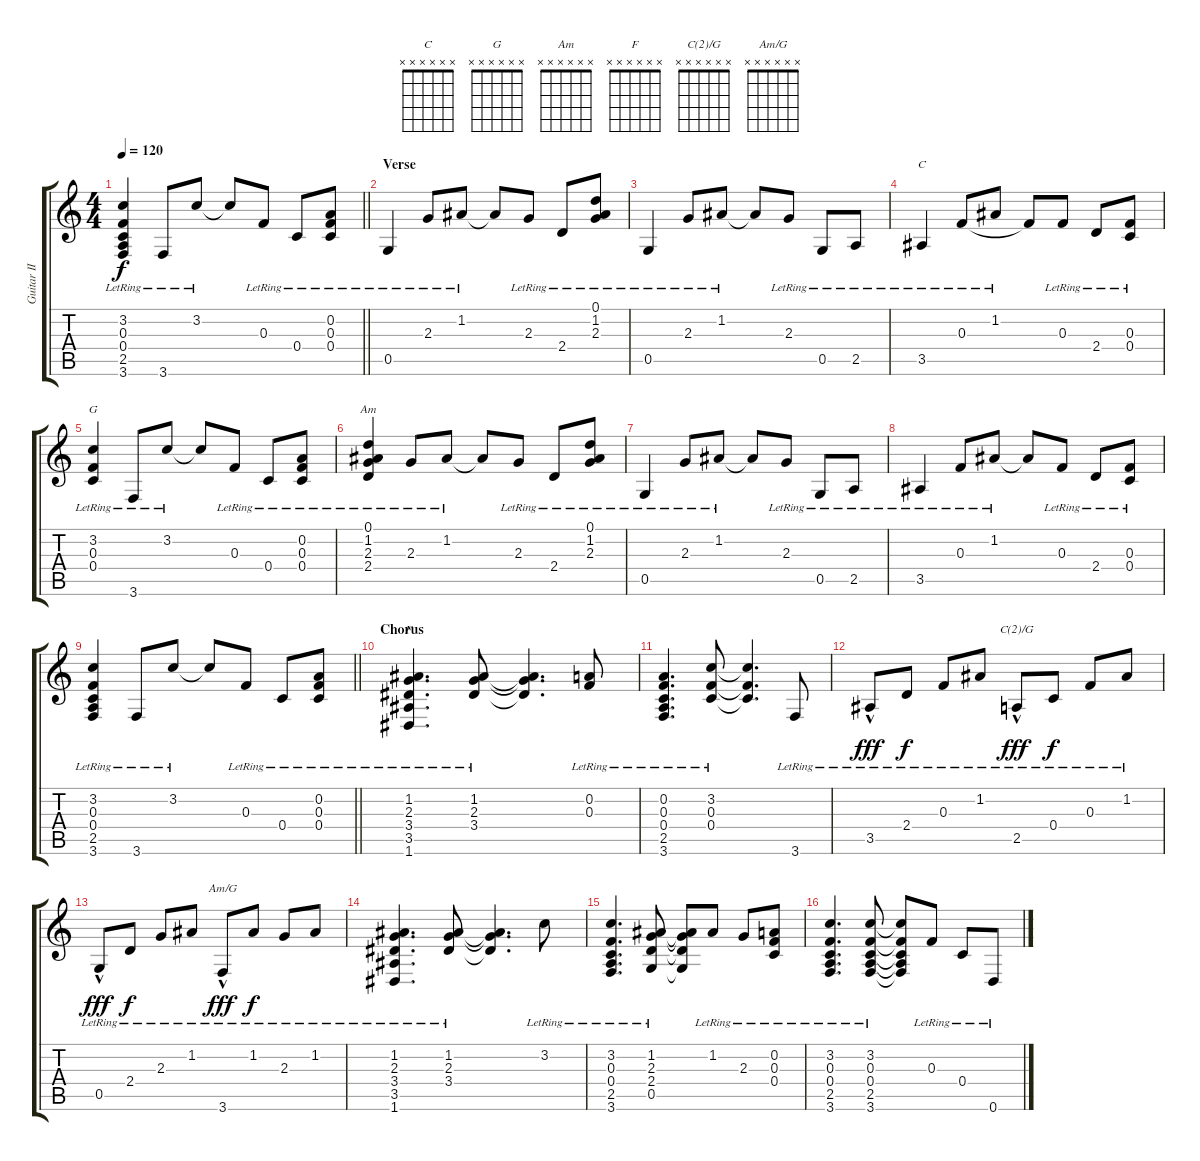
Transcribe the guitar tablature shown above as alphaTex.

\track ("Guitar II" "Guitar II") {instrument electricguitarjazz}
\staff {score tabs}
\tuning (D4 A3 F3 C3 G2 D2) {hide}
\chord ("C" x x x x x x)
\chord ("G" x x x x x x)
\chord ("Am" x x x x x x)
\chord ("F" x x x x x x)
\chord ("C(2)/G" x x x x x x)
\chord ("Am/G" x x x x x x)
\ts (4 4)
\tempo 120
\clef g2
\barLineRight lightlight
\ks c
(3.2{lr} 0.3{lr} 0.4{lr} 2.5{lr} 3.6{lr}).4{dy f} 3.6{lr}.8 3.2{lr}.8 3.2{t}.8 0.3{lr}.8 0.4{lr}.8 (0.2{lr} 0.3{lr} 0.4{lr}).8 |
\section ("" "Verse")
0.5{lr}.4 2.3{lr}.8 1.2{lr}.8 1.2{t}.8 2.3{lr}.8 2.4{lr}.8 (0.1{lr} 1.2{lr} 2.3{lr}).8 |
0.5{lr}.4 2.3{lr}.8 1.2{lr}.8 1.2{t}.8 2.3{lr}.8 0.5{lr}.8 2.5{lr}.8 |
3.5{lr}.4{ch "C"} 0.3{lr}.8 1.2{lr}.8 0.3{t}.8 0.3{lr}.8 2.4{lr}.8 (0.3{lr} 0.4{lr}).8 |
(3.2{lr} 0.3{lr} 0.4{lr}).4{ch "G"} 3.6{lr}.8 3.2{lr}.8 3.2{t}.8 0.3{lr}.8 0.4{lr}.8 (0.2{lr} 0.3{lr} 0.4{lr}).8 |
(0.1{lr} 1.2{lr} 2.3{lr} 2.4{lr}).4{ch "Am"} 2.3{lr}.8 1.2{lr}.8 1.2{t}.8 2.3{lr}.8 2.4{lr}.8 (0.1{lr} 1.2{lr} 2.3{lr}).8 |
0.5{lr}.4 2.3{lr}.8 1.2{lr}.8 1.2{t}.8 2.3{lr}.8 0.5{lr}.8 2.5{lr}.8 |
3.5{lr}.4 0.3{lr}.8 1.2{lr}.8 1.2{t}.8 0.3{lr}.8 2.4{lr}.8 (0.3{lr} 0.4{lr}).8 |
\barLineRight lightlight
(3.2{lr} 0.3{lr} 0.4{lr} 2.5{lr} 3.6{lr}).4 3.6{lr}.8 3.2{lr}.8 3.2{t}.8 0.3{lr}.8 0.4{lr}.8 (0.2{lr} 0.3{lr} 0.4{lr}).8 |
\section ("" "Chorus")
(1.2{lr} 2.3{lr} 3.4{lr} 3.5{lr} 1.6{lr}).4{d ch "F"} (1.2{lr} 2.3{lr} 3.4{lr}).8 (1.2{t} 2.3{t} 3.4{t}).4{d} (0.2{lr} 0.3{lr}).8 |
(0.2{lr} 0.3{lr} 0.4{lr} 2.5{lr} 3.6{lr}).4{d} (3.2{lr} 0.3{lr} 0.4{lr}).8 (3.2{t} 0.3{t} 0.4{t}).4{d} 3.6{lr}.8 |
3.5{hac lr}.8{dy fff} 2.4{lr}.8{dy f} 0.3{lr}.8 1.2{lr}.8 2.5{hac lr}.8{ch "C(2)/G" dy fff} 0.4{lr}.8{dy f} 0.3{lr}.8 1.2{lr}.8 |
0.5{hac lr}.8{dy fff} 2.4{lr}.8{dy f} 2.3{lr}.8 1.2{lr}.8 3.6{hac lr}.8{ch "Am/G" dy fff} 1.2{lr}.8{dy f} 2.3{lr}.8 1.2{lr}.8 |
(1.2{lr} 2.3{lr} 3.4{lr} 3.5{lr} 1.6{lr}).4{d} (1.2{lr} 2.3{lr} 3.4{lr}).8 (1.2{t} 2.3{t} 3.4{t}).4{d} 3.2{lr}.8 |
(3.2{lr} 0.3{lr} 0.4{lr} 2.5{lr} 3.6{lr}).4{d} (1.2{lr} 2.3{lr} 2.4{lr} 0.5{lr}).8 (1.2{t} 2.3{t} 2.4{t} 0.5{t}).8 1.2{lr}.8 2.3{lr}.8 (0.2{lr} 0.3{lr} 0.4{lr}).8 |
(3.2{lr} 0.3{lr} 0.4{lr} 2.5{lr} 3.6{lr}).4{d} (3.2{lr} 0.3{lr} 0.4{lr} 2.5{lr} 3.6{lr}).8 (3.2{t} 0.3{t} 0.4{t} 2.5{t} 3.6{t}).8 0.3{lr}.8 0.4{lr}.8 0.6{lr}.8
